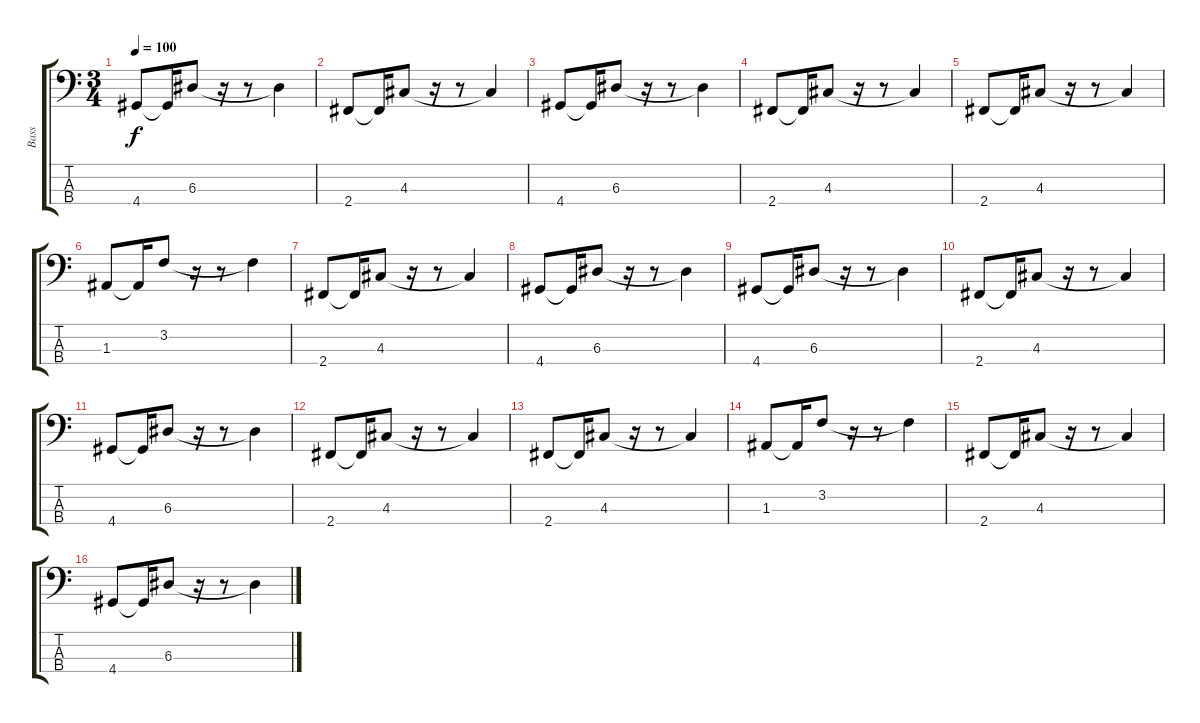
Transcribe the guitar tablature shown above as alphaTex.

\track ("Bass" "Bass") {instrument electricbassfinger}
\staff {score tabs}
\tuning (G2 D2 A1 E1) {hide}
\ts (3 4)
\tempo 100
\clef f4
\ks c
4.4.8{dy f} 4.4{t}.16 6.3.8 r.16 r.8 6.3{t}.4 |
2.4.8 2.4{t}.16 4.3.8 r.16 r.8 4.3{t}.4 |
4.4.8 4.4{t}.16 6.3.8 r.16 r.8 6.3{t}.4 |
2.4.8 2.4{t}.16 4.3.8 r.16 r.8 4.3{t}.4 |
2.4.8 2.4{t}.16 4.3.8 r.16 r.8 4.3{t}.4 |
1.3.8 1.3{t}.16 3.2.8 r.16 r.8 3.2{t}.4 |
2.4.8 2.4{t}.16 4.3.8 r.16 r.8 4.3{t}.4 |
4.4.8 4.4{t}.16 6.3.8 r.16 r.8 6.3{t}.4 |
4.4.8 4.4{t}.16 6.3.8 r.16 r.8 6.3{t}.4 |
2.4.8 2.4{t}.16 4.3.8 r.16 r.8 4.3{t}.4 |
4.4.8 4.4{t}.16 6.3.8 r.16 r.8 6.3{t}.4 |
2.4.8 2.4{t}.16 4.3.8 r.16 r.8 4.3{t}.4 |
2.4.8 2.4{t}.16 4.3.8 r.16 r.8 4.3{t}.4 |
1.3.8 1.3{t}.16 3.2.8 r.16 r.8 3.2{t}.4 |
2.4.8 2.4{t}.16 4.3.8 r.16 r.8 4.3{t}.4 |
4.4.8 4.4{t}.16 6.3.8 r.16 r.8 6.3{t}.4
